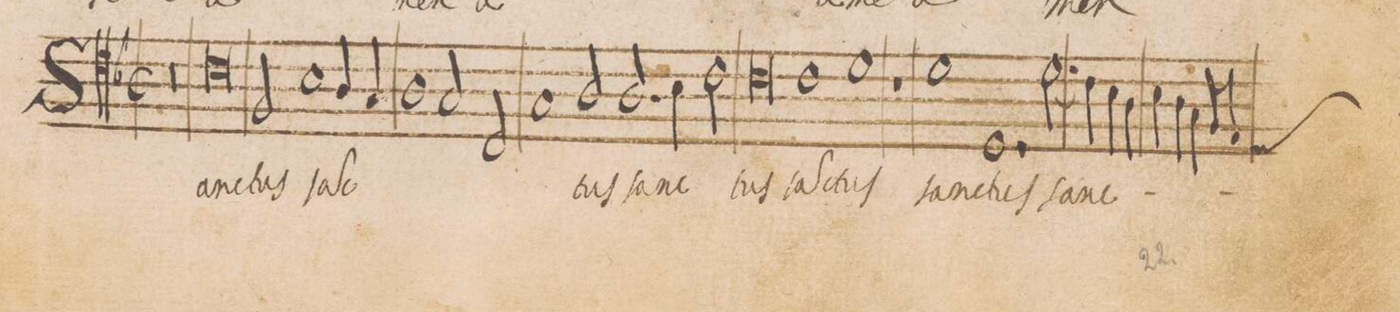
**kern	**text
*I"ALTVS	*
*clefC4	*
*k[b-]	*
*met(c|)	*
*M2/1	*
0r	.
=2	=2
0c	San-
=3	=3
2F/	-ctus
1B-	ſa(n)c-
4A/	.
4G/	.
=4	=4
1A	.
2G/	.
2C/	.
=5	=5
1G	.
2A/	-ctus
2.A/	sanc-
=6	=6
4B-\	.
2c\	.
0c	-tus
=7	=7
1c	ſa(n)c-
=8	=8
1d	-tus
1r	.
=9	=9
1d	ſanc-
1.D	-tus
=10	=10
(<2.d\	Sanc-
4c\)	.
4B-\	.
4A\	.
=11	=11
4B-\	.
4A\	.
4G/	.
8F/L	.
*custos:D	*
8E/J	.
*-	*-
